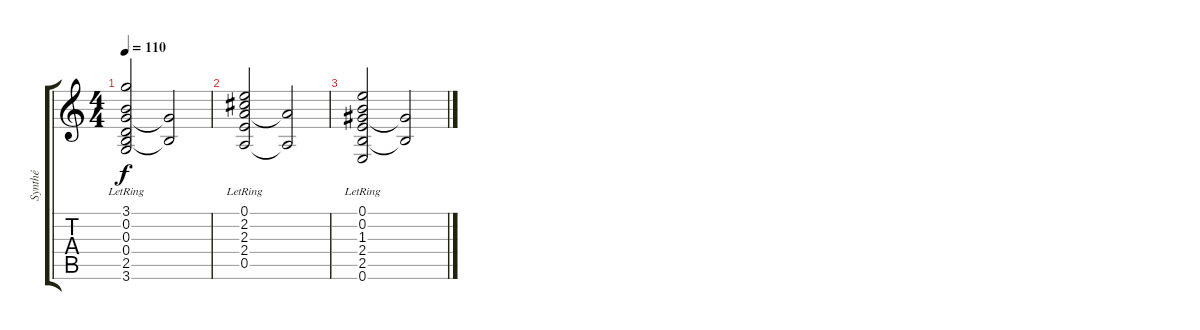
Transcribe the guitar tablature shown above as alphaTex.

\track ("Synthé" "Synthé") {instrument electricguitarclean}
\staff {score tabs}
\tuning (E4 B3 G3 D3 A2 E2) {hide}
\ts (4 4)
\tempo 110
\clef g2
\ks c
(3.1{lr} 0.2{lr} 0.3{lr} 0.4{lr} 2.5 3.6).2{dy f} (0.3{t} 2.5{t}).2 |
(0.1{lr} 2.2{lr} 2.3{lr} 2.4{lr} 0.5).2 (2.3{t} 0.5{t}).2 |
(0.1{lr} 0.2{lr} 1.3{lr} 2.4{lr} 2.5 0.6).2 (1.3{t} 2.5{t}).2
